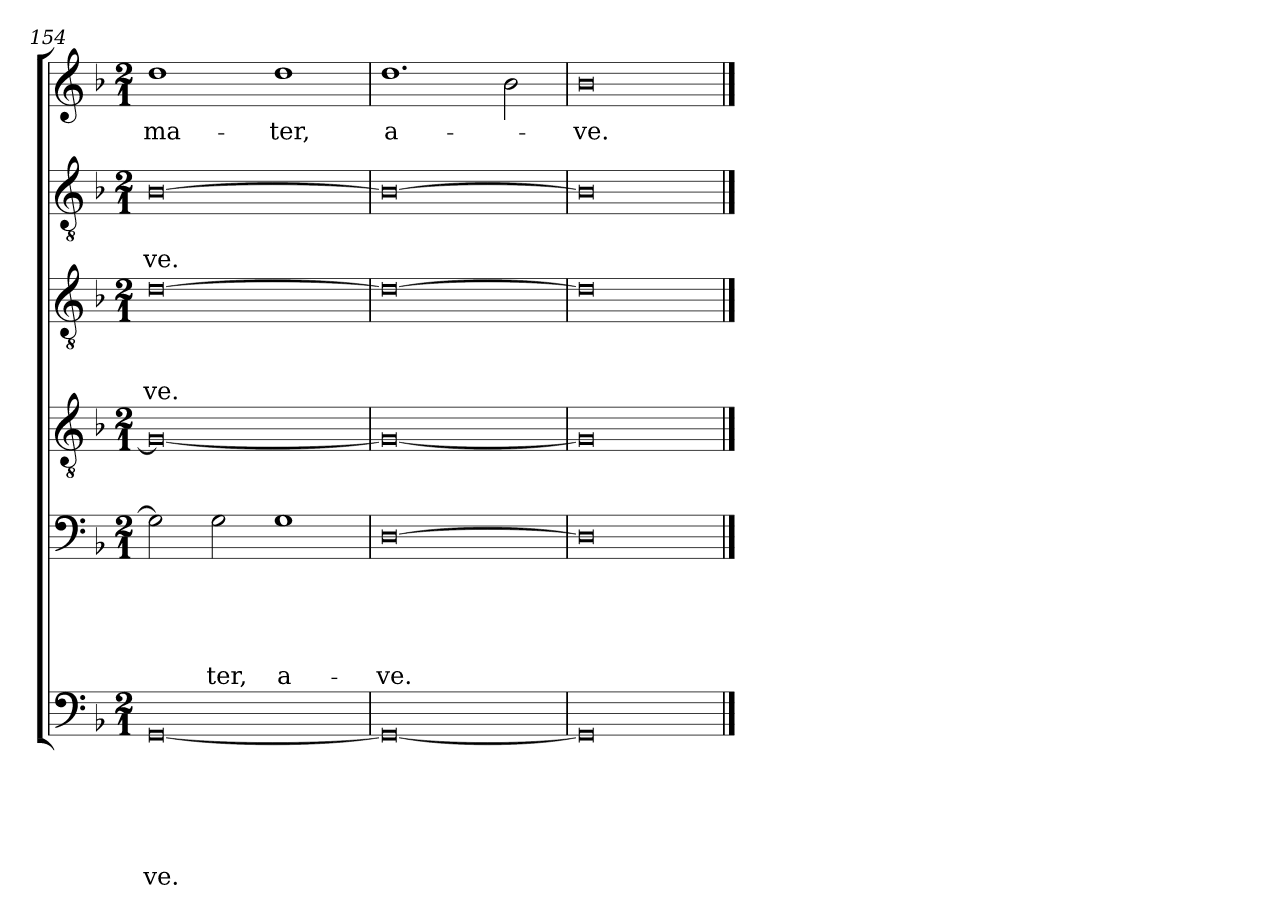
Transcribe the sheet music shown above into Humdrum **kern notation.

**kern	**text	**text	**text	**text	**text	**text	**kern	**text	**text	**text	**text	**text	**kern	**kern	**text	**text	**text	**kern	**text	**text	**kern	**text
*part6	*part6	*part6	*part6	*part6	*part6	*part6	*part5	*part5	*part5	*part5	*part5	*part5	*part4	*part3	*part3	*part3	*part3	*part2	*part2	*part2	*part1	*part1
*staff6	*staff6	*staff6	*staff6	*staff6	*staff6	*staff6	*staff5	*staff5	*staff5	*staff5	*staff5	*staff5	*staff4	*staff3	*staff3	*staff3	*staff3	*staff2	*staff2	*staff2	*staff1	*staff1
*clefF4	*	*	*	*	*	*	*clefF4	*	*	*	*	*	*clefGv2	*clefGv2	*	*	*	*clefGv2	*	*	*clefG2	*
*k[b-]	*	*	*	*	*	*	*k[b-]	*	*	*	*	*	*k[b-]	*k[b-]	*	*	*	*k[b-]	*	*	*k[b-]	*
*F:	*	*	*	*	*	*	*F:	*	*	*	*	*	*F:	*F:	*	*	*	*F:	*	*	*F:	*
*M2/1	*	*	*	*	*	*	*M2/1	*	*	*	*	*	*M2/1	*M2/1	*	*	*	*M2/1	*	*	*M2/1	*
=154	=154	=154	=154	=154	=154	=154	=154	=154	=154	=154	=154	=154	=154	=154	=154	=154	=154	=154	=154	=154	=154	=154
!	!	!	!	!	!	!LO:LY:b	!	!	!	!	!	!	!	!	!	!	!LO:LY:b	!	!	!LO:LY:b	!	!LO:LY:b
[0GG	.	.	.	.	.	-ve.	2G\]	.	.	.	.	.	0G_	[0d	.	.	-ve.	[0B-	.	-ve.	1dd	ma-
!	!	!	!	!	!	!	!	!	!	!	!	!LO:LY:b	!	!	!	!	!	!	!	!	!	!
.	.	.	.	.	.	.	2G\	.	.	.	.	-ter,	.	.	.	.	.	.	.	.	.	.
!	!	!	!	!	!	!	!	!	!	!	!	!LO:LY:b	!	!	!	!	!	!	!	!	!	!LO:LY:b
.	.	.	.	.	.	.	1G	.	.	.	.	a-	.	.	.	.	.	.	.	.	1dd	-ter,
=155	=155	=155	=155	=155	=155	=155	=155	=155	=155	=155	=155	=155	=155	=155	=155	=155	=155	=155	=155	=155	=155	=155
!	!	!	!	!	!	!	!	!	!	!	!	!LO:LY:b	!	!	!	!	!	!	!	!	!	!LO:LY:b
0GG_	.	.	.	.	.	.	[0D	.	.	.	.	-ve.	0G_	0d_	.	.	.	0B-_	.	.	1.dd	a-
.	.	.	.	.	.	.	.	.	.	.	.	.	.	.	.	.	.	.	.	.	2b-\	.
=156	=156	=156	=156	=156	=156	=156	=156	=156	=156	=156	=156	=156	=156	=156	=156	=156	=156	=156	=156	=156	=156	=156
!	!	!	!	!	!	!	!	!	!	!	!	!	!	!	!	!	!	!	!	!	!	!LO:LY:b
0GG]	.	.	.	.	.	.	0D]	.	.	.	.	.	0G]	0d]	.	.	.	0B-]	.	.	0b-	-ve.
==	==	==	==	==	==	==	==	==	==	==	==	==	==	==	==	==	==	==	==	==	==	==
*-	*-	*-	*-	*-	*-	*-	*-	*-	*-	*-	*-	*-	*-	*-	*-	*-	*-	*-	*-	*-	*-	*-
